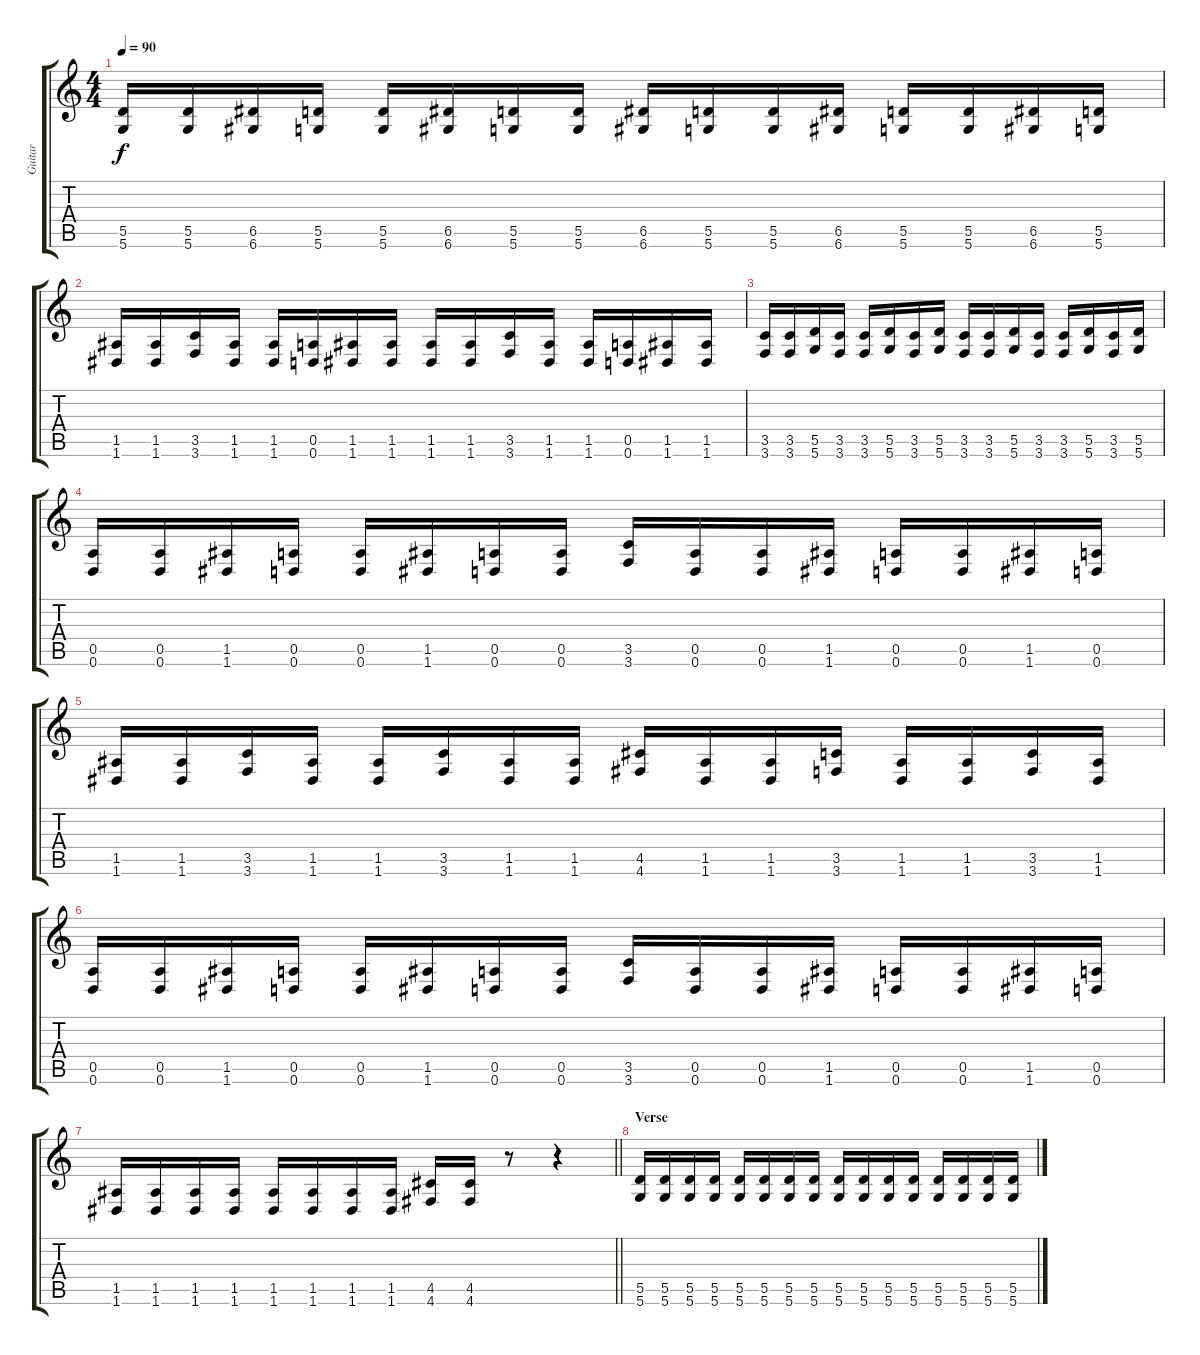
\track ("Guitar" "Guitar") {instrument distortionguitar}
\staff {score tabs}
\tuning (E4 B3 G3 D3 A2 D2) {hide}
\ts (4 4)
\tempo 90
\clef g2
\ks c
(5.5 5.6).16{dy f} (5.5 5.6).16 (6.5 6.6).16 (5.5 5.6).16 (5.5 5.6).16 (6.5 6.6).16 (5.5 5.6).16 (5.5 5.6).16 (6.5 6.6).16 (5.5 5.6).16 (5.5 5.6).16 (6.5 6.6).16 (5.5 5.6).16 (5.5 5.6).16 (6.5 6.6).16 (5.5 5.6).16 |
(1.5 1.6).16 (1.5 1.6).16 (3.5 3.6).16 (1.5 1.6).16 (1.5 1.6).16 (0.5 0.6).16 (1.5 1.6).16 (1.5 1.6).16 (1.5 1.6).16 (1.5 1.6).16 (3.5 3.6).16 (1.5 1.6).16 (1.5 1.6).16 (0.5 0.6).16 (1.5 1.6).16 (1.5 1.6).16 |
(3.5 3.6).16 (3.5 3.6).16 (5.5 5.6).16 (3.5 3.6).16 (3.5 3.6).16 (5.5 5.6).16 (3.5 3.6).16 (5.5 5.6).16 (3.5 3.6).16 (3.5 3.6).16 (5.5 5.6).16 (3.5 3.6).16 (3.5 3.6).16 (5.5 5.6).16 (3.5 3.6).16 (5.5 5.6).16 |
(0.5 0.6).16 (0.5 0.6).16 (1.5 1.6).16 (0.5 0.6).16 (0.5 0.6).16 (1.5 1.6).16 (0.5 0.6).16 (0.5 0.6).16 (3.5 3.6).16 (0.5 0.6).16 (0.5 0.6).16 (1.5 1.6).16 (0.5 0.6).16 (0.5 0.6).16 (1.5 1.6).16 (0.5 0.6).16 |
(1.5 1.6).16 (1.5 1.6).16 (3.5 3.6).16 (1.5 1.6).16 (1.5 1.6).16 (3.5 3.6).16 (1.5 1.6).16 (1.5 1.6).16 (4.5 4.6).16 (1.5 1.6).16 (1.5 1.6).16 (3.5 3.6).16 (1.5 1.6).16 (1.5 1.6).16 (3.5 3.6).16 (1.5 1.6).16 |
(0.5 0.6).16 (0.5 0.6).16 (1.5 1.6).16 (0.5 0.6).16 (0.5 0.6).16 (1.5 1.6).16 (0.5 0.6).16 (0.5 0.6).16 (3.5 3.6).16 (0.5 0.6).16 (0.5 0.6).16 (1.5 1.6).16 (0.5 0.6).16 (0.5 0.6).16 (1.5 1.6).16 (0.5 0.6).16 |
\barLineRight lightlight
(1.5 1.6).16 (1.5 1.6).16 (1.5 1.6).16 (1.5 1.6).16 (1.5 1.6).16 (1.5 1.6).16 (1.5 1.6).16 (1.5 1.6).16 (4.5 4.6).16 (4.5 4.6).16 r.8 r.4 |
\section ("" "Verse")
(5.5 5.6).16 (5.5 5.6).16 (5.5 5.6).16 (5.5 5.6).16 (5.5 5.6).16 (5.5 5.6).16 (5.5 5.6).16 (5.5 5.6).16 (5.5 5.6).16 (5.5 5.6).16 (5.5 5.6).16 (5.5 5.6).16 (5.5 5.6).16 (5.5 5.6).16 (5.5 5.6).16 (5.5 5.6).16
